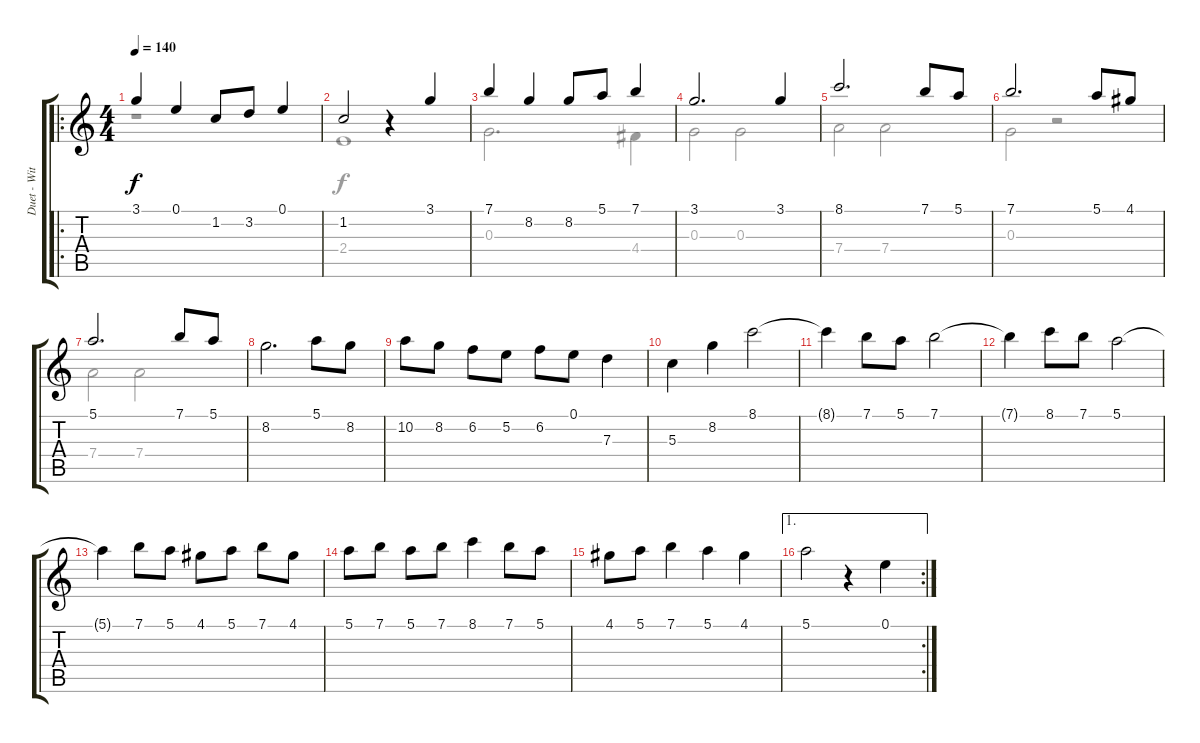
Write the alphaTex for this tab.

\track ("Duet - Witches ('But, ere we this perfor" "Duet - Wit") {instrument acousticguitarnylon}
\staff {score tabs}
\tuning (E4 B3 G3 D3 A2 E2) {hide}
\voice
\ro
\ts (4 4)
\tempo 140
\clef g2
\ks c
3.1.4{dy f} 0.1.4 1.2.8 3.2.8 0.1.4 |
1.2.2 r.4 3.1.4 |
7.1.4 8.2.4 8.2.8 5.1.8 7.1.4 |
3.1.2{d} 3.1.4 |
8.1.2{d} 7.1.8 5.1.8 |
7.1.2{d} 5.1.8 4.1.8 |
5.1.2{d} 7.1.8 5.1.8 |
8.2.2{d} 5.1.8 8.2.8 |
10.2.8 8.2.8 6.2.8 5.2.8 6.2.8 0.1.8 7.3.4 |
5.3.4 8.2.4 8.1.2 |
8.1{t}.4 7.1.8 5.1.8 7.1.2 |
7.1{t}.4 8.1.8 7.1.8 5.1.2 |
5.1{t}.4 7.1.8 5.1.8 4.1.8 5.1.8 7.1.8 4.1.8 |
5.1.8 7.1.8 5.1.8 7.1.8 8.1.4 7.1.8 5.1.8 |
4.1.8 5.1.8 7.1.4 5.1.4 4.1.4 |
\ae 1
\rc 2
5.1.2 r.4 0.1.4
\voice
\clef g2
\ottava regular
\simile none
\ks c
r.1{dy f} |
2.4.1 |
0.3.2{d} 4.4.4 |
0.3.2 0.3.2 |
7.4.2 7.4.2 |
0.3.2 r.2 |
7.4.2 7.4.2 |
|
|
|
|
|
|
|
|
